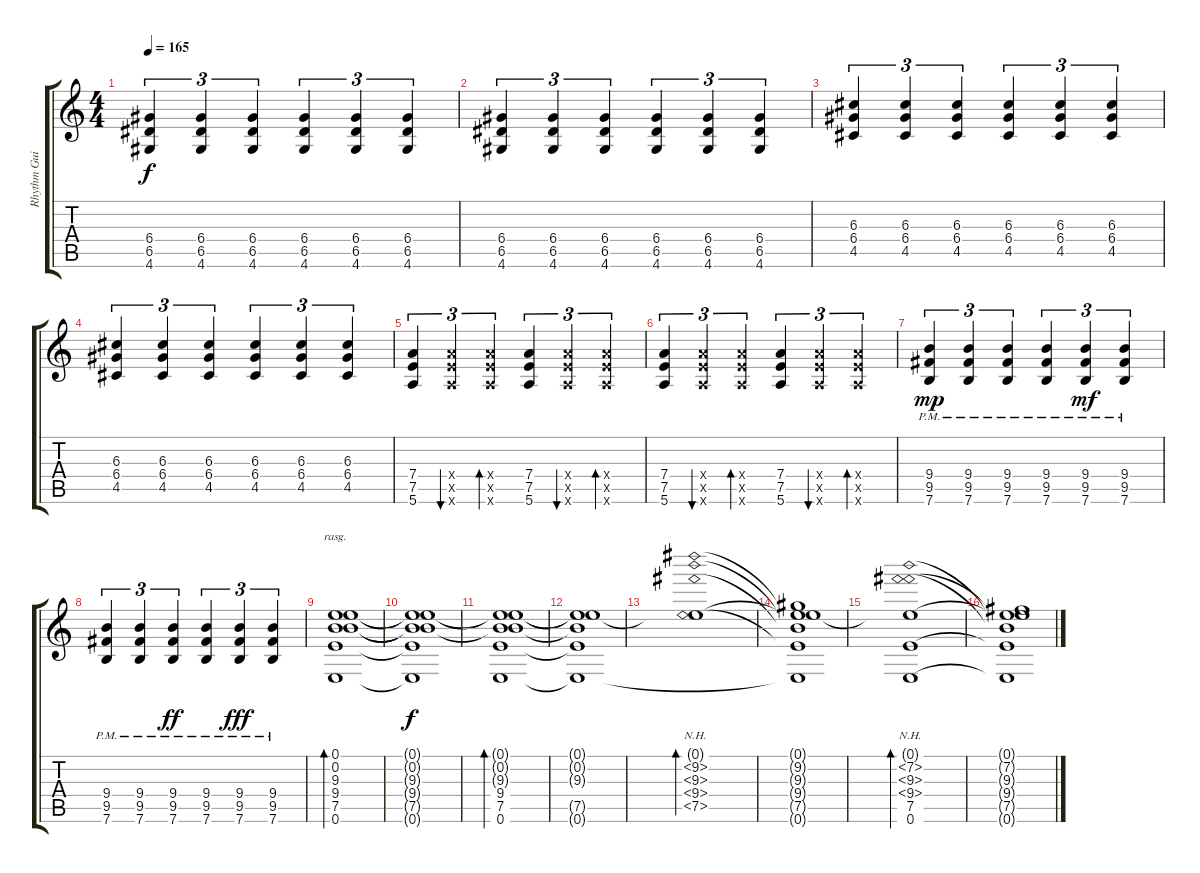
\track ("Rhythm Guitar" "Rhythm Gui") {instrument overdrivenguitar}
\staff {score tabs}
\tuning (E4 B3 G3 D3 A2 E2) {hide}
\ts (4 4)
\tempo 165
\clef g2
\ks c
(6.4 6.5 4.6).4{tu (3 2) dy f} (6.4 6.5 4.6).4{tu (3 2)} (6.4 6.5 4.6).4{tu (3 2)} (6.4 6.5 4.6).4{tu (3 2)} (6.4 6.5 4.6).4{tu (3 2)} (6.4 6.5 4.6).4{tu (3 2)} |
(6.4 6.5 4.6).4{tu (3 2)} (6.4 6.5 4.6).4{tu (3 2)} (6.4 6.5 4.6).4{tu (3 2)} (6.4 6.5 4.6).4{tu (3 2)} (6.4 6.5 4.6).4{tu (3 2)} (6.4 6.5 4.6).4{tu (3 2)} |
(6.3 6.4 4.5).4{tu (3 2)} (6.3 6.4 4.5).4{tu (3 2)} (6.3 6.4 4.5).4{tu (3 2)} (6.3 6.4 4.5).4{tu (3 2)} (6.3 6.4 4.5).4{tu (3 2)} (6.3 6.4 4.5).4{tu (3 2)} |
(6.3 6.4 4.5).4{tu (3 2)} (6.3 6.4 4.5).4{tu (3 2)} (6.3 6.4 4.5).4{tu (3 2)} (6.3 6.4 4.5).4{tu (3 2)} (6.3 6.4 4.5).4{tu (3 2)} (6.3 6.4 4.5).4{tu (3 2)} |
(7.4 7.5 5.6).4{tu (3 2)} (7.4{x} 7.5{x} 5.6{x}).4{tu (3 2) bu 60} (7.4{x} 7.5{x} 5.6{x}).4{tu (3 2) bd 60} (7.4 7.5 5.6).4{tu (3 2)} (7.4{x} 7.5{x} 5.6{x}).4{tu (3 2) bu 60} (7.4{x} 7.5{x} 5.6{x}).4{tu (3 2) bd 60} |
(7.4 7.5 5.6).4{tu (3 2)} (7.4{x} 7.5{x} 5.6{x}).4{tu (3 2) bu 60} (7.4{x} 7.5{x} 5.6{x}).4{tu (3 2) bd 60} (7.4 7.5 5.6).4{tu (3 2)} (7.4{x} 7.5{x} 5.6{x}).4{tu (3 2) bu 60} (7.4{x} 7.5{x} 5.6{x}).4{tu (3 2) bd 60} |
(9.4{pm} 9.5{pm} 7.6{pm}).4{tu (3 2) dy mp} (9.4{pm} 9.5{pm} 7.6{pm}).4{tu (3 2)} (9.4{pm} 9.5{pm} 7.6{pm}).4{tu (3 2)} (9.4{pm} 9.5{pm} 7.6{pm}).4{tu (3 2)} (9.4{pm} 9.5{pm} 7.6{pm}).4{tu (3 2) dy mf} (9.4{pm} 9.5{pm} 7.6{pm}).4{tu (3 2)} |
(9.4{pm} 9.5{pm} 7.6{pm}).4{tu (3 2)} (9.4{pm} 9.5{pm} 7.6{pm}).4{tu (3 2)} (9.4{pm} 9.5{pm} 7.6{pm}).4{tu (3 2) dy ff} (9.4{pm} 9.5{pm} 7.6{pm}).4{tu (3 2)} (9.4{pm} 9.5{pm} 7.6{pm}).4{tu (3 2) dy fff} (9.4{pm} 9.5{pm} 7.6{pm}).4{tu (3 2)} |
(0.1 0.2 9.3 9.4 7.5 0.6).1{bd 60 rasg ii} |
(0.1{t} 0.2{t} 9.3{t} 9.4{t} 7.5{t} 0.6{t}).1{dy f} |
(0.1{t} 0.2{t} 9.3{t} 9.4 7.5 0.6).1{bd 480} |
(0.1{t} 0.2{t} 9.3{t} 7.5{t} 0.6{t}).1 |
(0.1{t} 9.2{nh} 9.3{nh} 9.4{nh} 7.5{nh}).1{bd 480} |
(0.1{t} 9.2{t} 9.3{t} 9.4{t} 7.5{t} 0.6{t}).1 |
(0.1{t} 7.2{nh} 9.3{nh} 9.4{nh} 7.5 0.6).1{bd 480} |
(0.1{t} 7.2{t} 9.3{t} 9.4{t} 7.5{t} 0.6{t}).1
